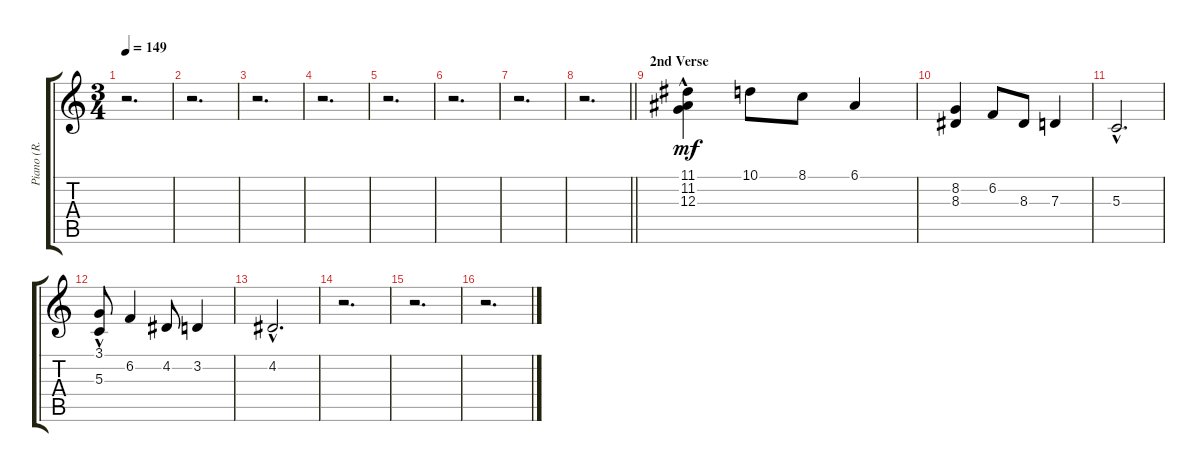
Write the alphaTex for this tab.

\track ("Piano (R. Hand)" "Piano (R. ") {instrument acousticgrandpiano}
\staff {score tabs}
\tuning (E4 B3 G3 D3 A2 E2) {hide}
\ts (3 4)
\tempo 149
\clef g2
\ks c
r.2{d dy mf} |
r.2{d} |
r.2{d} |
r.2{d} |
r.2{d} |
r.2{d} |
r.2{d} |
\barLineRight lightlight
r.2{d} |
\section ("" "2nd Verse")
(11.1 11.2{hac} 12.3{hac}).4 10.1.8 8.1.8 6.1.4 |
(8.2 8.3).4 6.2.8 8.3.8 7.3.4 |
5.3{hac}.2{d} |
(3.1 5.3{hac}).8 6.2.4 4.2.8 3.2.4 |
4.2{hac}.2{d} |
r.2{d} |
r.2{d} |
r.2{d}
